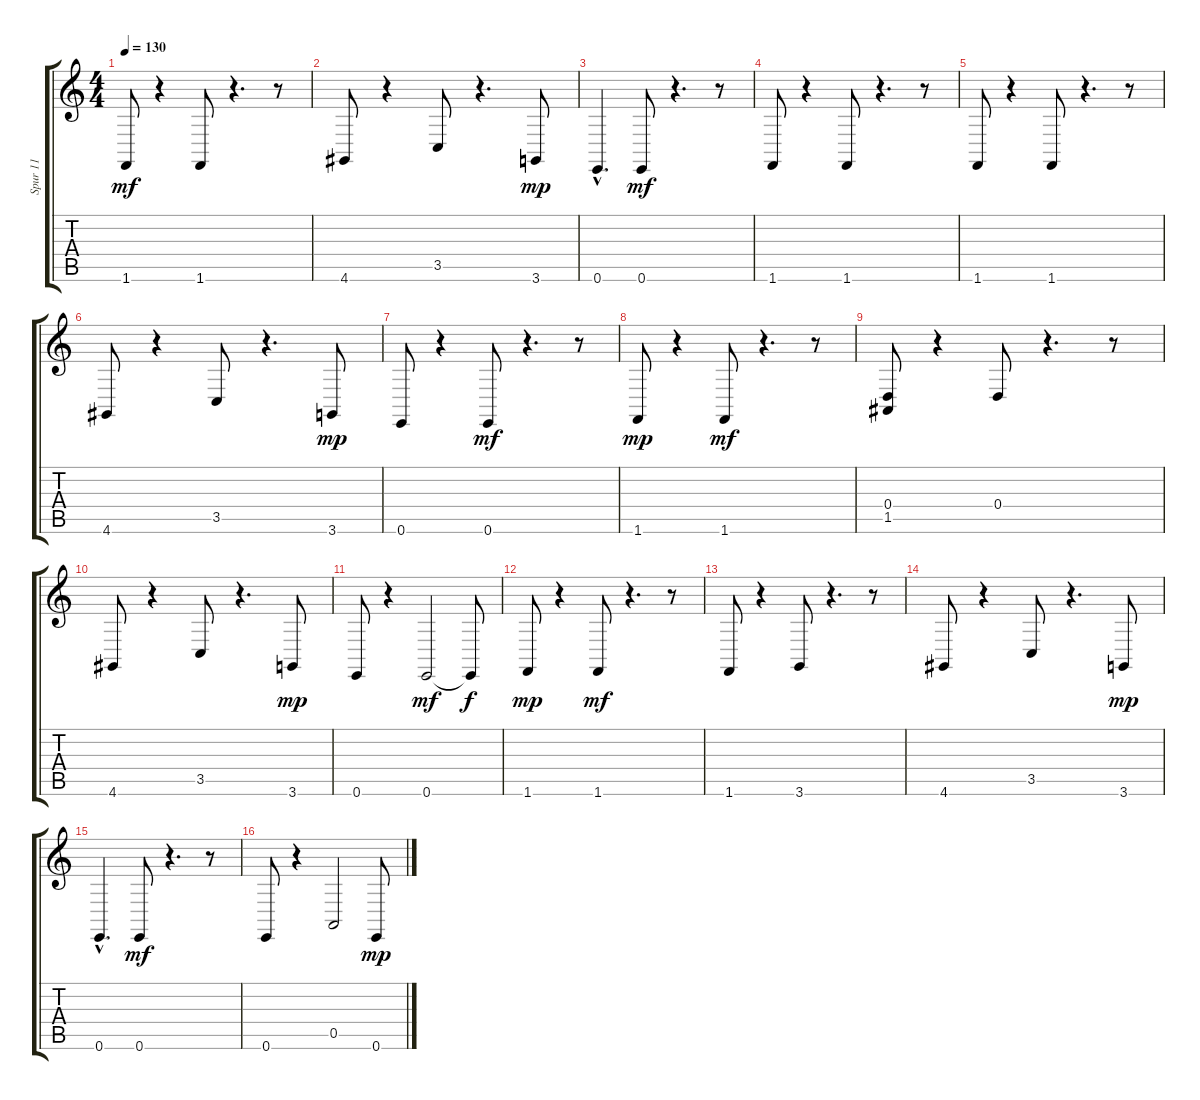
\track ("Spur 11" "Spur 11") {instrument acousticgrandpiano}
\staff {score tabs}
\tuning (E4 B3 G3 D3 A2 E2) {hide}
\ts (4 4)
\tempo 130
\clef g2
\ks c
1.6.8{dy mf} r.4 1.6.8 r.4{d} r.8 |
4.6.8 r.4 3.5.8 r.4{d} 3.6.8{dy mp} |
0.6{hac}.4{d} 0.6.8{dy mf} r.4{d} r.8 |
1.6.8 r.4 1.6.8 r.4{d} r.8 |
1.6.8 r.4 1.6.8 r.4{d} r.8 |
4.6.8 r.4 3.5.8 r.4{d} 3.6.8{dy mp} |
0.6.8 r.4 0.6.8{dy mf} r.4{d} r.8 |
1.6.8{dy mp} r.4 1.6.8{dy mf} r.4{d} r.8 |
(0.4 1.5).8 r.4 0.4.8 r.4{d} r.8 |
4.6.8 r.4 3.5.8 r.4{d} 3.6.8{dy mp} |
0.6.8 r.4 0.6.2{dy mf} 0.6{t}.8{dy f} |
1.6.8{dy mp} r.4 1.6.8{dy mf} r.4{d} r.8 |
1.6.8 r.4 3.6.8 r.4{d} r.8 |
4.6.8 r.4 3.5.8 r.4{d} 3.6.8{dy mp} |
0.6{hac}.4{d} 0.6.8{dy mf} r.4{d} r.8 |
0.6.8 r.4 0.5.2 0.6.8{dy mp}
